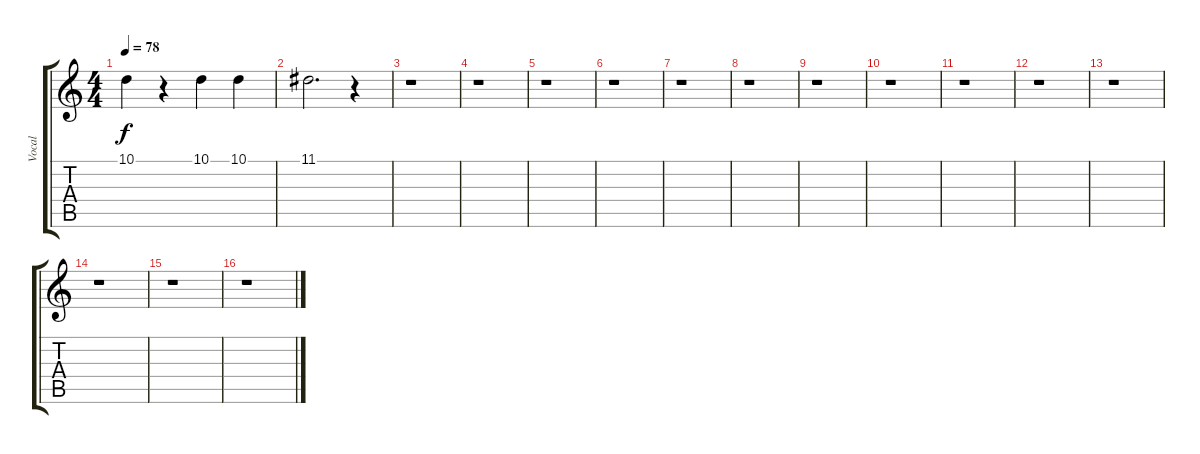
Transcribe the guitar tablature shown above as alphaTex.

\track ("Vocal" "Vocal") {instrument lead6voice}
\staff {score tabs}
\tuning (E4 B3 G3 D3 A2 E2) {hide}
\ts (4 4)
\tempo 78
\clef g2
\ks c
10.1.4{dy f} r.4 10.1.4 10.1.4 |
11.1.2{d} r.4 |
r.1 |
r.1 |
r.1 |
r.1 |
r.1 |
r.1 |
r.1 |
r.1 |
r.1 |
r.1 |
r.1 |
r.1 |
r.1 |
r.1
